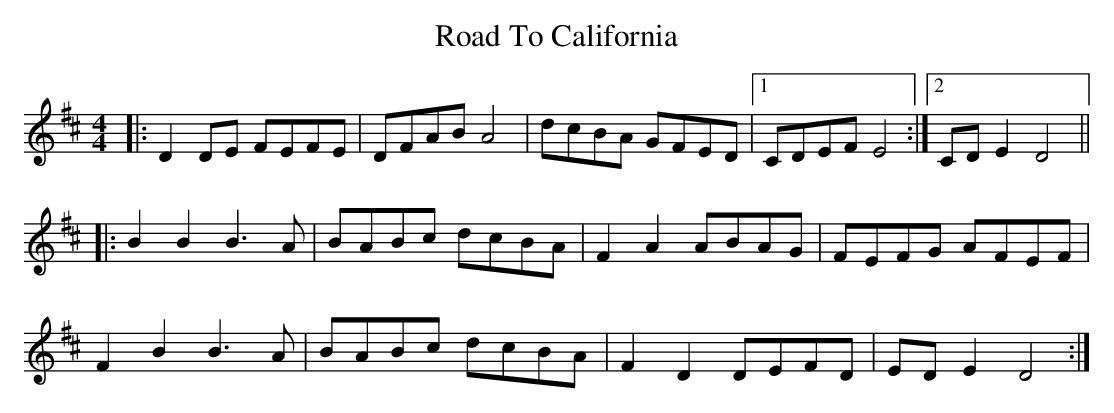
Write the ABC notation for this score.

X:1
T: Road To California
M: 4/4
L: 1/8
K: Dmaj
|:D2DE FEFE|DFAB A4|dcBA GFED|1 CDEF E4:|2 CDE2 D4||
|:B2B2B3A|BABc dcBA|F2A2 ABAG|FEFG AFEF|
F2B2B3A|BABc dcBA|F2D2 DEFD|EDE2 D4:|
